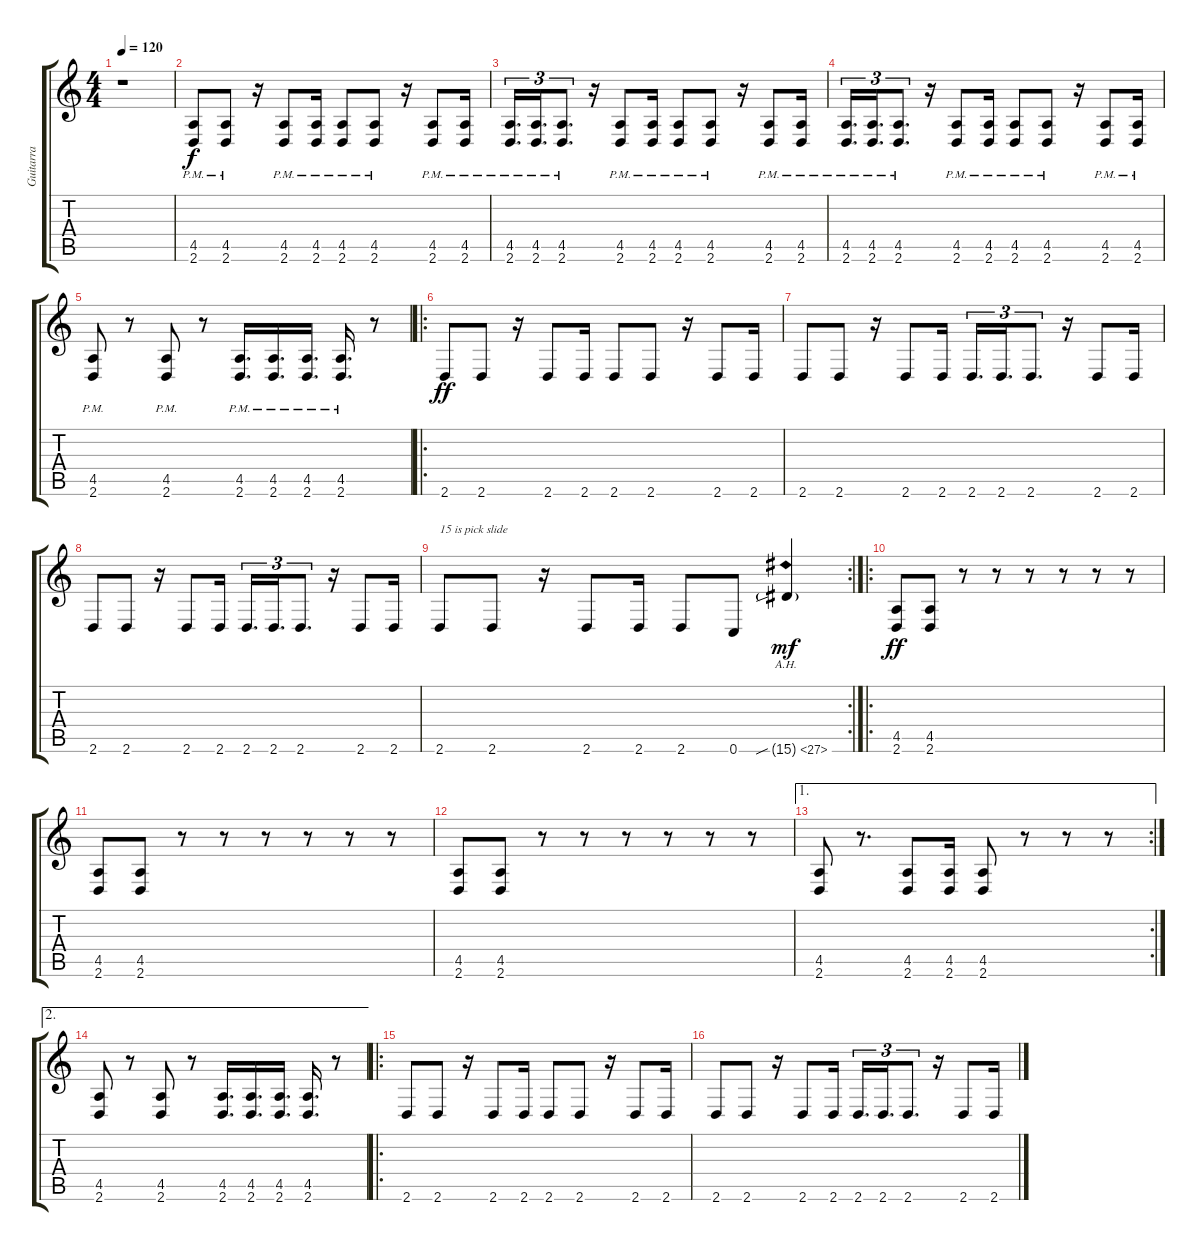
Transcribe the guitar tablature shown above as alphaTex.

\track ("Guitarra" "Guitarra") {instrument distortionguitar}
\staff {score tabs}
\tuning (C4 G3 Eb3 Bb2 F2 C2) {hide}
\ts (4 4)
\tempo 120
\clef g2
\ks c
r.1{dy f instrument distortionguitar} |
(4.5{pm} 2.6{pm}).8 (4.5{pm} 2.6{pm}).8 r.16 (4.5{pm} 2.6{pm}).8 (4.5{pm} 2.6{pm}).16 (4.5{pm} 2.6{pm}).8 (4.5{pm} 2.6{pm}).8 r.16 (4.5{pm} 2.6{pm}).8 (4.5{pm} 2.6{pm}).16 |
(4.5{pm} 2.6{pm}).16{d tu (3 2)} (4.5{pm} 2.6{pm}).16{d tu (3 2)} (4.5{pm} 2.6{pm}).8{d tu (3 2)} r.16 (4.5{pm} 2.6{pm}).8 (4.5{pm} 2.6{pm}).16 (4.5{pm} 2.6{pm}).8 (4.5{pm} 2.6{pm}).8 r.16 (4.5{pm} 2.6{pm}).8 (4.5{pm} 2.6{pm}).16 |
(4.5{pm} 2.6{pm}).16{d tu (3 2)} (4.5{pm} 2.6{pm}).16{d tu (3 2)} (4.5{pm} 2.6{pm}).8{d tu (3 2)} r.16 (4.5{pm} 2.6{pm}).8 (4.5{pm} 2.6{pm}).16 (4.5{pm} 2.6{pm}).8 (4.5{pm} 2.6{pm}).8 r.16 (4.5{pm} 2.6{pm}).8 (4.5{pm} 2.6{pm}).16 |
(4.5{pm} 2.6{pm}).8 r.8 (4.5{pm} 2.6{pm}).8 r.8 (4.5{pm} 2.6{pm}).16{d} (4.5{pm} 2.6{pm}).16{d} (4.5{pm} 2.6{pm}).16{d} (4.5{pm} 2.6{pm}).16{d} r.8 |
\ro
2.6.8{dy ff} 2.6.8 r.16 2.6.8 2.6.16 2.6.8 2.6.8 r.16 2.6.8 2.6.16 |
2.6.8 2.6.8 r.16 2.6.8 2.6.16 2.6.16{d tu (3 2)} 2.6.16{d tu (3 2)} 2.6.8{d tu (3 2)} r.16 2.6.8 2.6.16 |
2.6.8 2.6.8 r.16 2.6.8 2.6.16 2.6.16{d tu (3 2)} 2.6.16{d tu (3 2)} 2.6.8{d tu (3 2)} r.16 2.6.8 2.6.16 |
\rc 2
2.6.8{txt "15 is pick slide"} 2.6.8 r.16 2.6.8 2.6.16 2.6.8 0.6.8 15.6{ah 12 sib g}.4{dy mf} |
\ro
(4.5 2.6).8{dy ff} (4.5 2.6).8 r.8 r.8 r.8 r.8 r.8 r.8 |
(4.5 2.6).8 (4.5 2.6).8 r.8 r.8 r.8 r.8 r.8 r.8 |
(4.5 2.6).8 (4.5 2.6).8 r.8 r.8 r.8 r.8 r.8 r.8 |
\ae 1
\rc 2
(4.5 2.6).8 r.8{d} (4.5 2.6).8 (4.5 2.6).16 (4.5 2.6).8 r.8 r.8 r.8 |
\ae 2
(4.5 2.6).8 r.8 (4.5 2.6).8 r.8 (4.5 2.6).16{d} (4.5 2.6).16{d} (4.5 2.6).16{d} (4.5 2.6).16{d} r.8 |
\ro
2.6.8 2.6.8 r.16 2.6.8 2.6.16 2.6.8 2.6.8 r.16 2.6.8 2.6.16 |
2.6.8 2.6.8 r.16 2.6.8 2.6.16 2.6.16{d tu (3 2)} 2.6.16{d tu (3 2)} 2.6.8{d tu (3 2)} r.16 2.6.8 2.6.16
